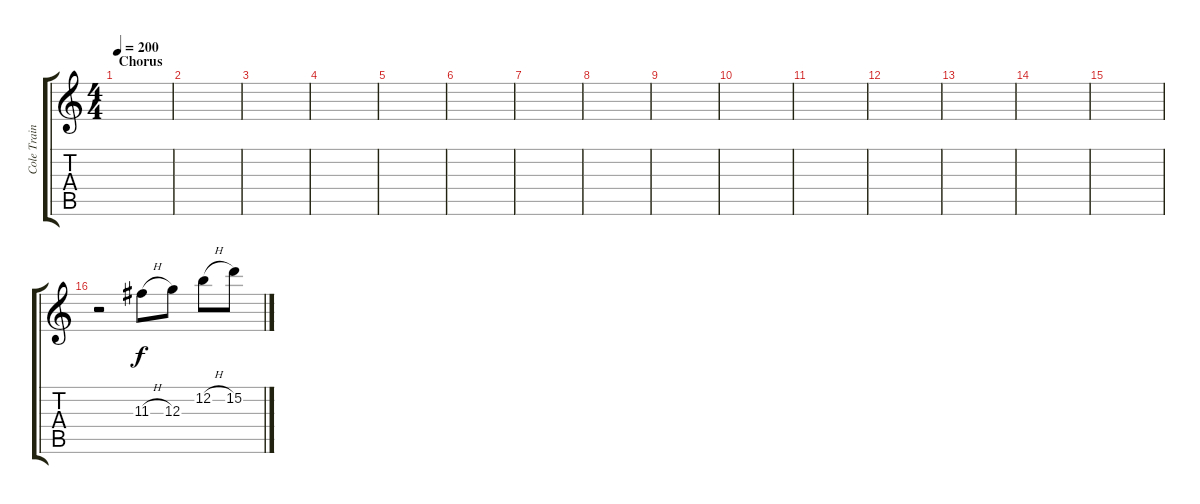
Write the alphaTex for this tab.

\track ("Cole Train" "Cole Train") {instrument distortionguitar}
\staff {score tabs}
\tuning (E4 B3 G3 D3 A2 E2) {hide}
\ts (4 4)
\section ("" "Chorus")
\tempo 200
\clef g2
\ks c
|
|
|
|
|
|
|
|
|
|
|
|
|
|
|
r.2 11.3{h}.8 12.3.8 12.2{h}.8 15.2.8
